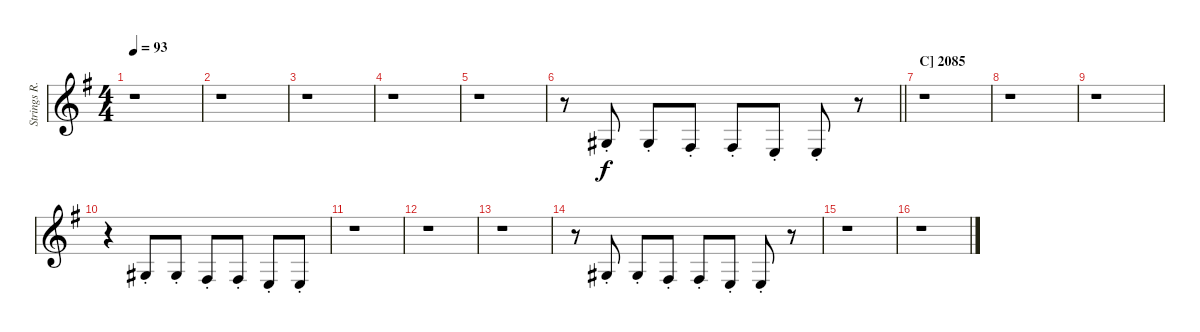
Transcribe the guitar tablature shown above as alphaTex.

\track ("Strings R.H. - Arjen Lucassen" "Strings R.") {instrument stringensemble1}
\staff {score}
\tuning (E5 B4 G4 D4 A3 E3) {hide}
\ts (4 4)
\tempo 93
\clef g2
\ks eminor
r.1{dy f} |
r.1 |
r.1 |
r.1 |
r.1 |
\barLineRight lightlight
r.8 4.6{st}.8 4.6{st}.8 2.6{st}.8 2.6{st}.8 0.6{st}.8 0.6{st}.8 r.8 |
\section ("" "C] 2085")
r.1 |
r.1 |
r.1 |
r.4 4.6{st}.8 4.6{st}.8 2.6{st}.8 2.6{st}.8 0.6{st}.8 0.6{st}.8 |
r.1 |
r.1 |
r.1 |
r.8 4.6{st}.8 4.6{st}.8 2.6{st}.8 2.6{st}.8 0.6{st}.8 0.6{st}.8 r.8 |
r.1 |
r.1
